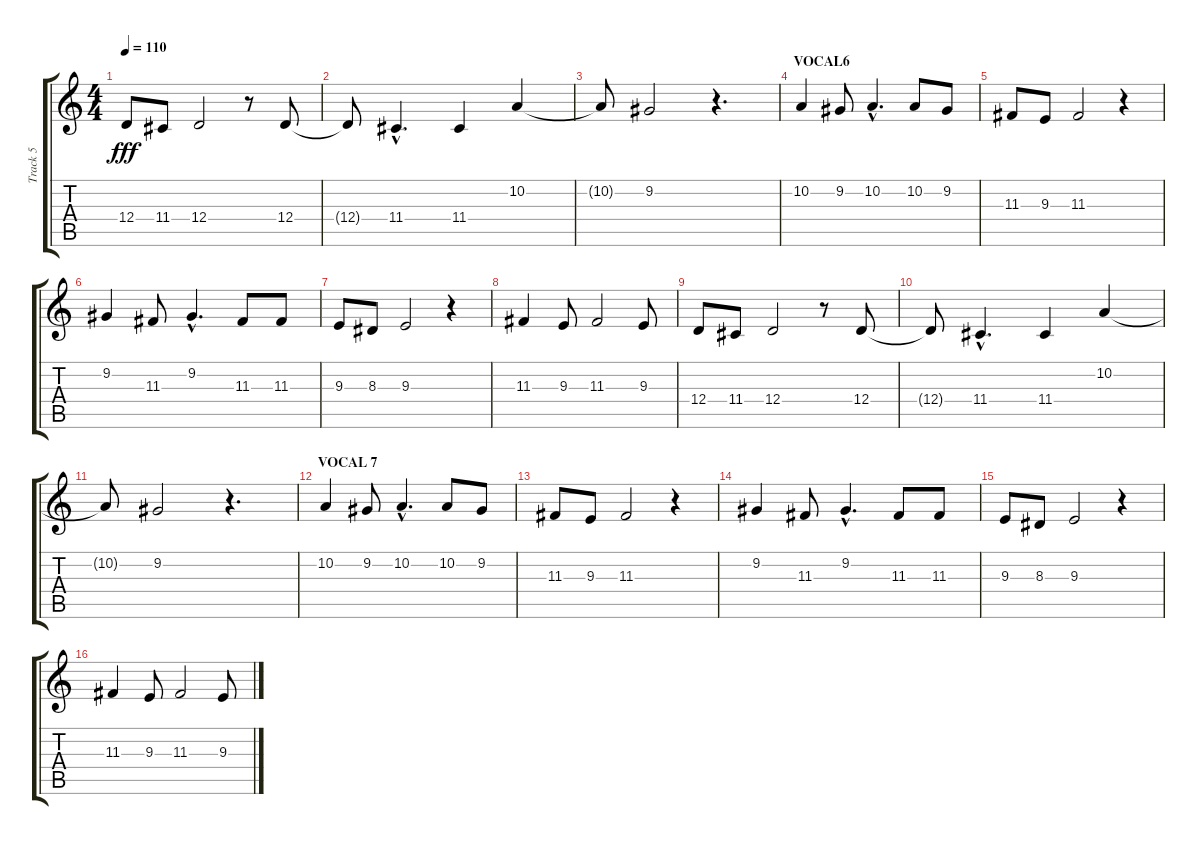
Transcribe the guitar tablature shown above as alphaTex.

\track ("Track 5" "Track 5") {instrument stringensemble1}
\staff {score tabs}
\tuning (E4 B3 G3 D3 A2 E2) {hide}
\ts (4 4)
\tempo 110
\clef g2
\ks c
12.4.8{dy fff} 11.4.8 12.4.2 r.8 12.4.8 |
12.4{t}.8 11.4{hac}.4{d} 11.4.4 10.2.4 |
10.2{t}.8 9.2.2 r.4{d} |
\section ("" "VOCAL6")
10.2.4 9.2.8 10.2{hac}.4{d} 10.2.8 9.2.8 |
11.3.8 9.3.8 11.3.2 r.4 |
9.2.4 11.3.8 9.2{hac}.4{d} 11.3.8 11.3.8 |
9.3.8 8.3.8 9.3.2 r.4 |
11.3.4 9.3.8 11.3.2 9.3.8 |
12.4.8 11.4.8 12.4.2 r.8 12.4.8 |
12.4{t}.8 11.4{hac}.4{d} 11.4.4 10.2.4 |
10.2{t}.8 9.2.2 r.4{d} |
\section ("" "VOCAL 7")
10.2.4 9.2.8 10.2{hac}.4{d} 10.2.8 9.2.8 |
11.3.8 9.3.8 11.3.2 r.4 |
9.2.4 11.3.8 9.2{hac}.4{d} 11.3.8 11.3.8 |
9.3.8 8.3.8 9.3.2 r.4 |
11.3.4 9.3.8 11.3.2 9.3.8
